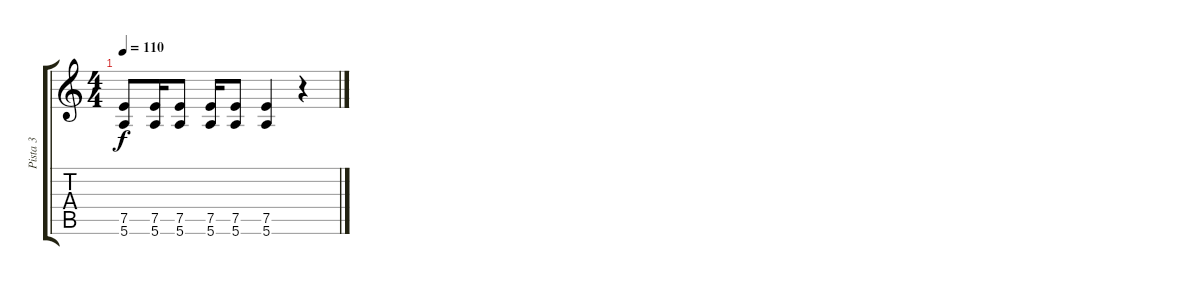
\track ("Pista 3" "Pista 3") {instrument distortionguitar}
\staff {score tabs}
\tuning (E4 B3 G3 D3 A2 E2) {hide}
\ts (4 4)
\tempo 110
\clef g2
\ks c
(7.5 5.6).8{dy f} (7.5 5.6).16 (7.5 5.6).8 (7.5 5.6).16 (7.5 5.6).8 (7.5 5.6).4 r.4
